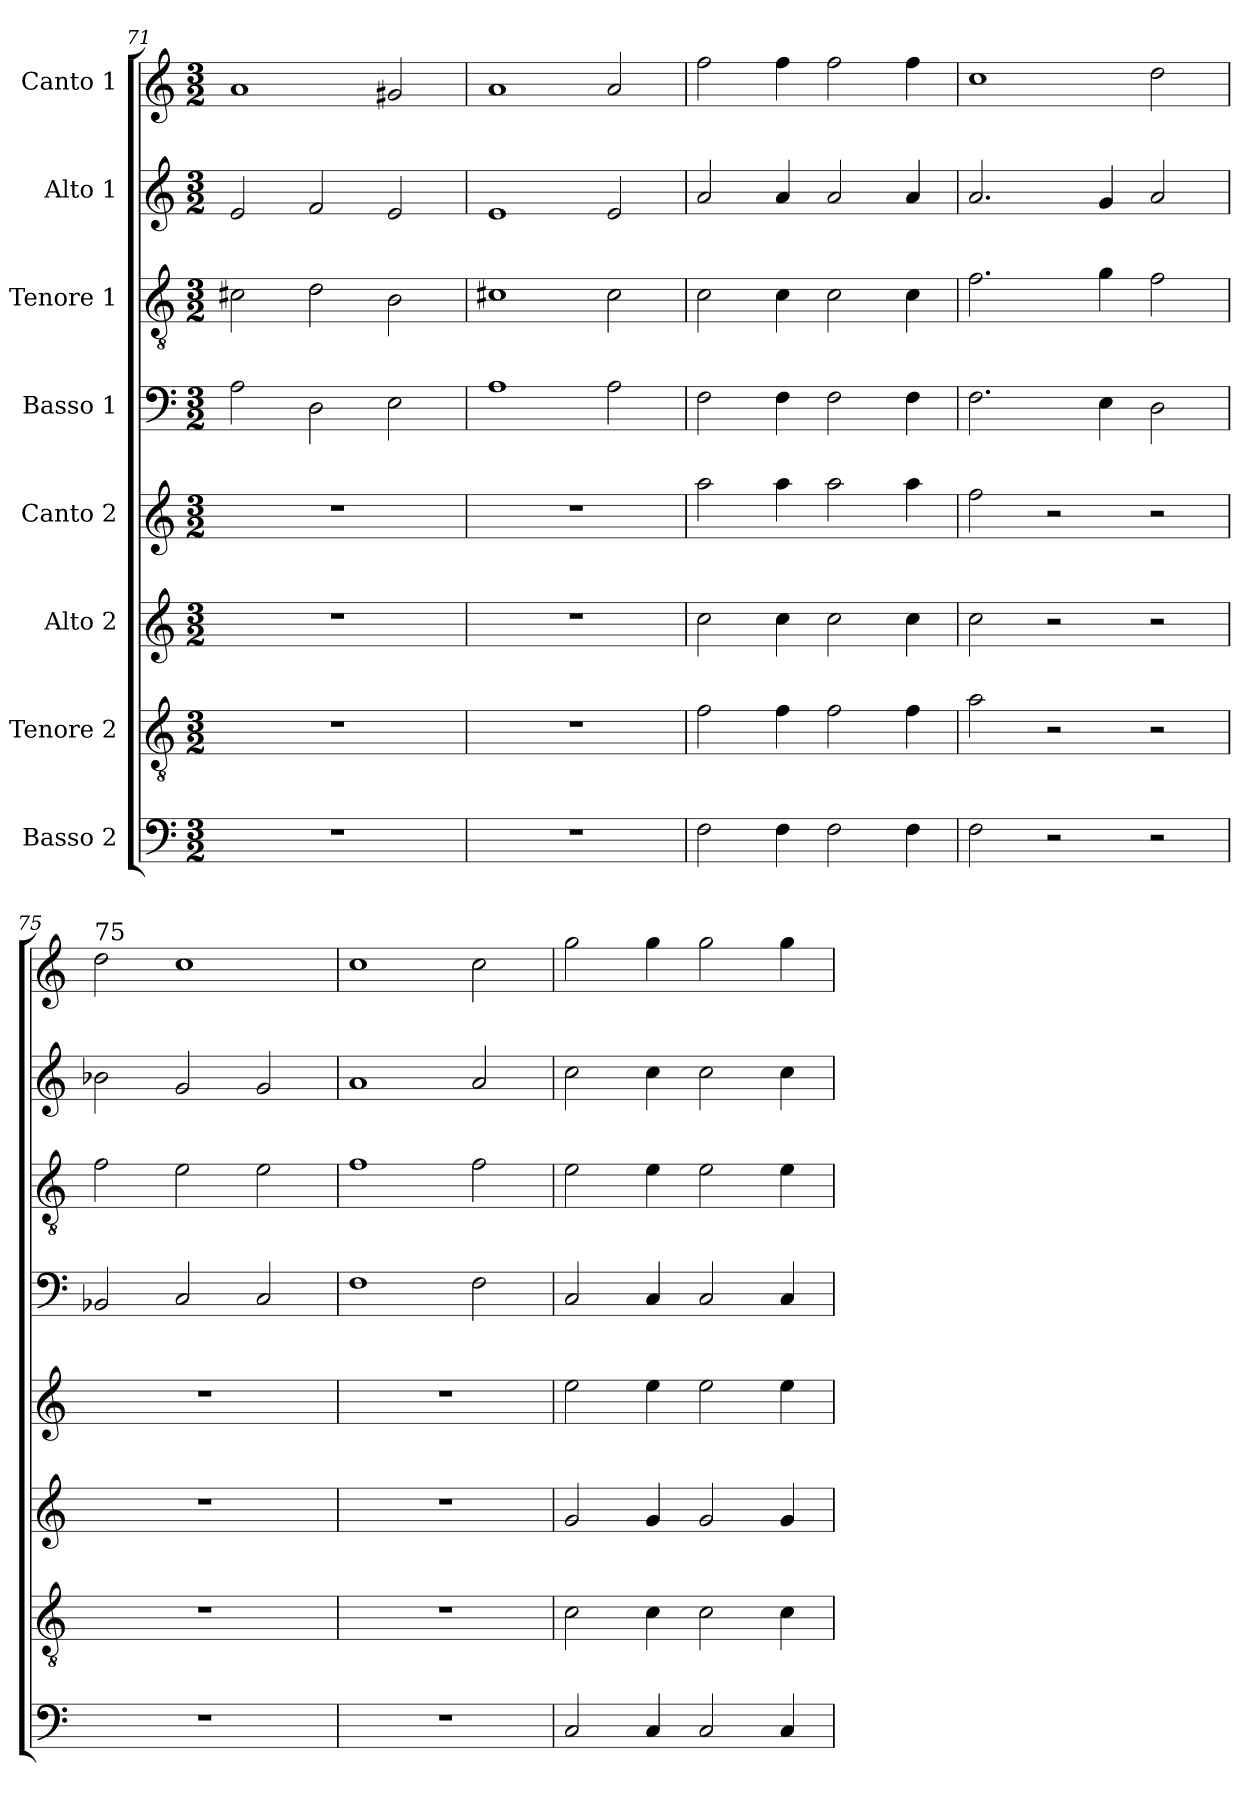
**kern	**kern	**kern	**kern	**kern	**kern	**kern	**kern
*part8	*part7	*part6	*part5	*part4	*part3	*part2	*part1
*staff8	*staff7	*staff6	*staff5	*staff4	*staff3	*staff2	*staff1
*I"Basso 2	*I"Tenore 2	*I"Alto 2	*I"Canto 2	*I"Basso 1	*I"Tenore 1	*I"Alto 1	*I"Canto 1
*clefF4	*clefGv2	*clefG2	*clefG2	*clefF4	*clefGv2	*clefG2	*clefG2
*k[]	*k[]	*k[]	*k[]	*k[]	*k[]	*k[]	*k[]
*M3/2	*M3/2	*M3/2	*M3/2	*M3/2	*M3/2	*M3/2	*M3/2
=71	=71	=71	=71	=71	=71	=71	=71
1.r	1.r	1.r	1.r	2A\	2c#X\	2e/	1a
.	.	.	.	2D\	2d\	2f/	.
.	.	.	.	2E\	2B\	2e/	2g#X/
=72	=72	=72	=72	=72	=72	=72	=72
1.r	1.r	1.r	1.r	1A	1c#X	1e	1a
.	.	.	.	2A\	2c#\	2e/	2a/
=73	=73	=73	=73	=73	=73	=73	=73
2F\	2f\	2cc\	2aa\	2F\	2c\	2a/	2ff\
4F\	4f\	4cc\	4aa\	4F\	4c\	4a/	4ff\
2F\	2f\	2cc\	2aa\	2F\	2c\	2a/	2ff\
4F\	4f\	4cc\	4aa\	4F\	4c\	4a/	4ff\
!!LO:LB:g=z
=74	=74	=74	=74	=74	=74	=74	=74
2F\	2a\	2cc\	2ff\	2.F\	2.f\	2.a/	1cc
2r	2r	2r	2r	.	.	.	.
.	.	.	.	4E\	4g\	4g/	.
2r	2r	2r	2r	2D\	2f\	2a/	2dd\
=75	=75	=75	=75	=75	=75	=75	=75
!	!	!	!	!	!	!	!LO:TX:a:t=75
1.r	1.r	1.r	1.r	2BB-X/	2f\	2b-X\	2dd\
.	.	.	.	2C/	2e\	2g/	1cc
.	.	.	.	2C/	2e\	2g/	.
=76	=76	=76	=76	=76	=76	=76	=76
1.r	1.r	1.r	1.r	1F	1f	1a	1cc
.	.	.	.	2F\	2f\	2a/	2cc\
=77	=77	=77	=77	=77	=77	=77	=77
2C/	2c\	2g/	2ee\	2C/	2e\	2cc\	2gg\
4C/	4c\	4g/	4ee\	4C/	4e\	4cc\	4gg\
2C/	2c\	2g/	2ee\	2C/	2e\	2cc\	2gg\
4C/	4c\	4g/	4ee\	4C/	4e\	4cc\	4gg\
=	=	=	=	=	=	=	=
*-	*-	*-	*-	*-	*-	*-	*-
